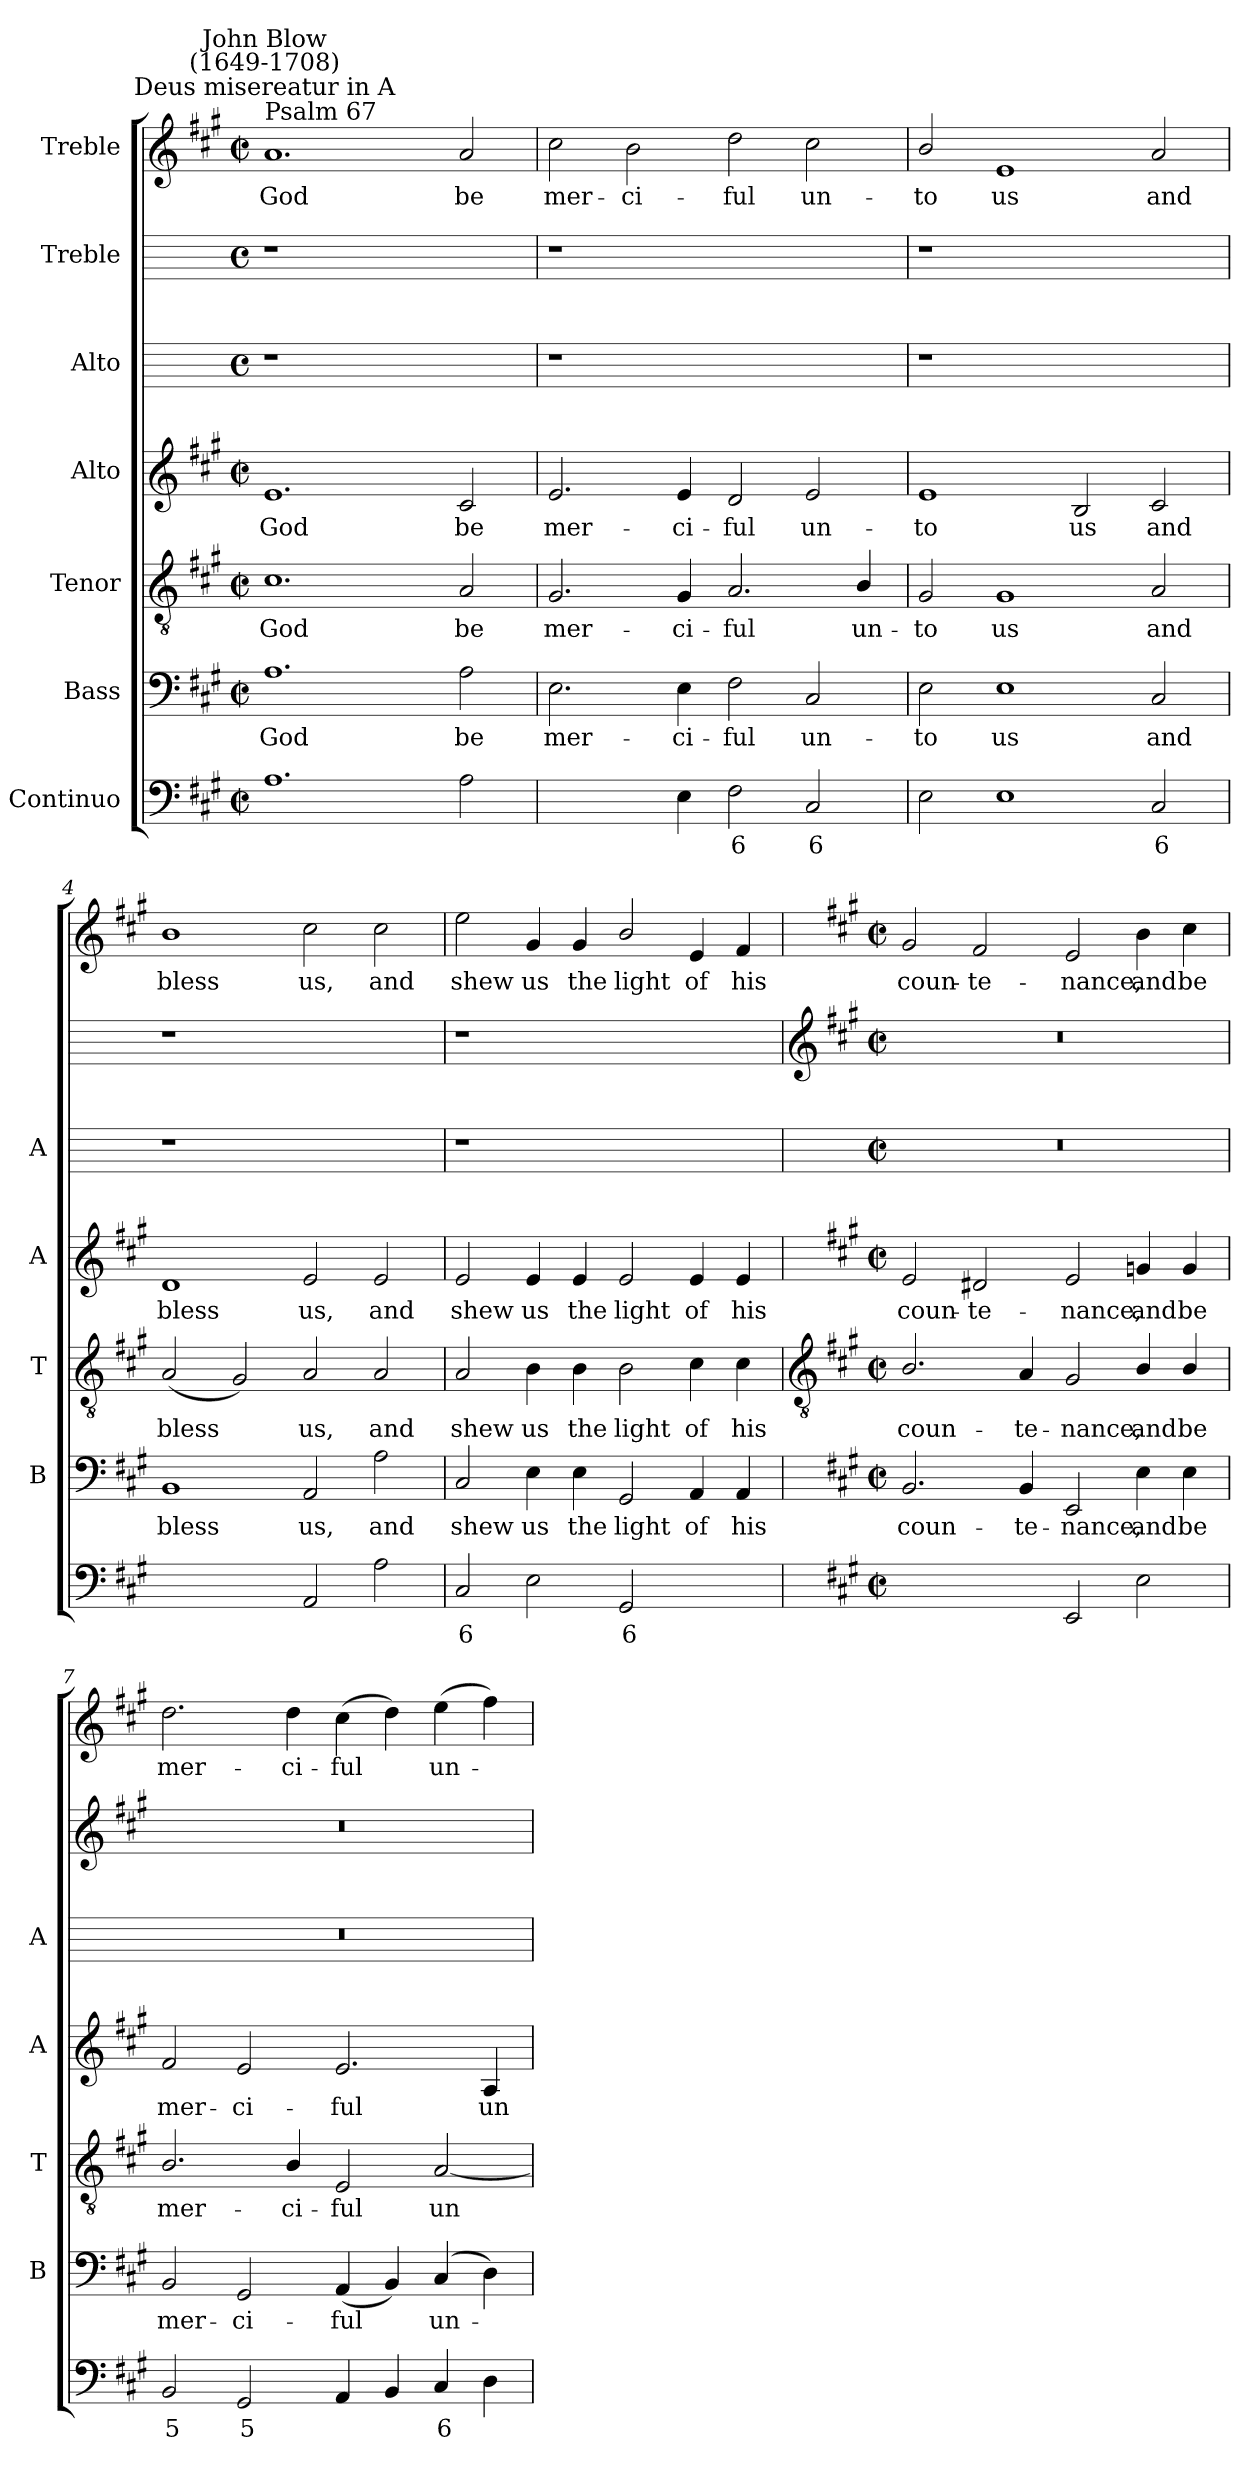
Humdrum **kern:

**kern	**text	**text	**kern	**text	**kern	**text	**kern	**text	**kern	**kern	**kern	**text
*part7	*part7	*part7	*part6	*part6	*part5	*part5	*part4	*part4	*part3	*part2	*part1	*part1
*staff7	*staff7	*staff7	*staff6	*staff6	*staff5	*staff5	*staff4	*staff4	*staff3	*staff2	*staff1	*staff1
*I"Continuo	*	*	*I"Bass	*	*I"Tenor	*	*I"Alto	*	*I"Alto	*I"Treble	*I"Treble	*
*	*	*	*I'B	*	*I'T	*	*I'A	*	*I'A	*	*	*
*clefF4	*	*	*clefF4	*	*clefGv2	*	*clefG2	*	*	*	*clefG2	*
*k[f#c#g#]	*	*	*k[f#c#g#]	*	*k[f#c#g#]	*	*k[f#c#g#]	*	*	*	*k[f#c#g#]	*
*A:	*	*	*A:	*	*A:	*	*A:	*	*	*	*A:	*
*M4/2	*	*	*M4/2	*	*M4/2	*	*M4/2	*	*M4/4	*M4/4	*M4/2	*
*met(c|)	*	*	*met(c|)	*	*met(c|)	*	*met(c|)	*	*met(c)	*met(c)	*met(c|)	*
=1	=1	=1	=1	=1	=1	=1	=1	=1	=1	=1	=1	=1
!	!	!	!	!	!	!	!	!	!	!	!LO:TX:a:t=Psalm 67	!
!	!	!	!	!	!	!	!	!	!	!	!LO:TX:a:cj:t=Deus misereatur in A	!
!	!	!	!	!	!	!	!	!	!	!	!LO:TX:a:cj:t=John Blow\n(1649-1708)	!
!	!	!	!	!LO:LY:b	!	!LO:LY:b	!	!LO:LY:b	!	!	!	!LO:LY:b
1.A	.	.	1.A	God	1.c#	God	1.e	God	1r	1r	1.a	God
.	.	.	.	.	.	.	.	.	1ryy	1ryy	.	.
!	!	!	!	!LO:LY:b	!	!LO:LY:b	!	!LO:LY:b	!	!	!	!LO:LY:b
2A	.	.	2A	be	2A	be	2c#	be	.	.	2a	be
=2	=2	=2	=2	=2	=2	=2	=2	=2	=2	=2	=2	=2
!	!LO:LY:b	!LO:LY:b	!	!LO:LY:b	!	!LO:LY:b	!	!LO:LY:b	!	!	!	!LO:LY:b
[2Eyy	6	3	2.E	mer-	2.G#	mer-	2.e	mer-	1r	1r	2cc#	mer-
!	!LO:LY:b	!	!	!	!	!	!	!	!	!	!	!LO:LY:b
4Eyy]	5	.	.	.	.	.	.	.	.	.	2b	-ci-
!	!	!	!	!LO:LY:b	!	!LO:LY:b	!	!LO:LY:b	!	!	!	!
4E	.	.	4E	-ci-	4G#	-ci-	4e	-ci-	.	.	.	.
!	!LO:LY:b	!	!	!LO:LY:b	!	!LO:LY:b	!	!LO:LY:b	!	!	!	!LO:LY:b
2F#	6	.	2F#	-ful	2.A	-ful	2d	-ful	1ryy	1ryy	2dd	-ful
!	!LO:LY:b	!	!	!LO:LY:b	!	!	!	!LO:LY:b	!	!	!	!LO:LY:b
2C#	6	.	2C#	un-	.	.	2e	un-	.	.	2cc#	un-
!	!	!	!	!	!	!LO:LY:b	!	!	!	!	!	!
.	.	.	.	.	4B/	un-	.	.	.	.	.	.
=3	=3	=3	=3	=3	=3	=3	=3	=3	=3	=3	=3	=3
!	!	!	!	!LO:LY:b	!	!LO:LY:b	!	!LO:LY:b	!	!	!	!LO:LY:b
2E	.	.	2E	-to	2G#	-to	1e	-to	1r	1r	2b/	-to
!	!	!	!	!LO:LY:b	!	!LO:LY:b	!	!	!	!	!	!LO:LY:b
1E	.	.	1E	us	1G#	us	.	.	.	.	1e	us
!	!	!	!	!	!	!	!	!LO:LY:b	!	!	!	!
.	.	.	.	.	.	.	2B	us	1ryy	1ryy	.	.
!	!LO:LY:b	!	!	!LO:LY:b	!	!LO:LY:b	!	!LO:LY:b	!	!	!	!LO:LY:b
2C#	6	.	2C#	and	2A	and	2c#	and	.	.	2a	and
=4	=4	=4	=4	=4	=4	=4	=4	=4	=4	=4	=4	=4
!	!LO:LY:b	!	!	!LO:LY:b	!	!LO:LY:b	!	!LO:LY:b	!	!	!	!LO:LY:b
[2BByy	7	.	1BB	bless	(<2A	bless	1d	bless	1r	1r	1b	bless
!	!LO:LY:b	!	!	!	!	!	!	!	!	!	!	!
2BByy]	6	.	.	.	2G#)	.	.	.	.	.	.	.
!	!	!	!	!LO:LY:b	!	!LO:LY:b	!	!LO:LY:b	!	!	!	!LO:LY:b
2AA	.	.	2AA	us,	2A	us,	2e	us,	1ryy	1ryy	2cc#	us,
!	!	!	!	!LO:LY:b	!	!LO:LY:b	!	!LO:LY:b	!	!	!	!LO:LY:b
2A	.	.	2A	and	2A	and	2e	and	.	.	2cc#	and
=5	=5	=5	=5	=5	=5	=5	=5	=5	=5	=5	=5	=5
!	!LO:LY:b	!	!	!LO:LY:b	!	!LO:LY:b	!	!LO:LY:b	!	!	!	!LO:LY:b
2C#	6	.	2C#	shew	2A	shew	2e	shew	1r	1r	2ee	shew
!	!	!	!	!LO:LY:b	!	!LO:LY:b	!	!LO:LY:b	!	!	!	!LO:LY:b
2E	.	.	4E	us	4B	us	4e	us	.	.	4g#	us
!	!	!	!	!LO:LY:b	!	!LO:LY:b	!	!LO:LY:b	!	!	!	!LO:LY:b
.	.	.	4E	the	4B	the	4e	the	.	.	4g#	the
!	!LO:LY:b	!	!	!LO:LY:b	!	!LO:LY:b	!	!LO:LY:b	!	!	!	!LO:LY:b
2GG#	6	.	2GG#	light	2B	light	2e	light	1ryy	1ryy	2b/	light
!	!LO:LY:b	!	!	!LO:LY:b	!	!LO:LY:b	!	!LO:LY:b	!	!	!	!LO:LY:b
[4AAyy	5	.	4AA	of	4c#	of	4e	of	.	.	4e	of
!	!LO:LY:b	!	!	!LO:LY:b	!	!LO:LY:b	!	!LO:LY:b	!	!	!	!LO:LY:b
4AAyy]	6	.	4AA	his	4c#	his	4e	his	.	.	4f#	his
!!LO:LB:g=z
=6	=6	=6	=6	=6	=6	=6	=6	=6	=6	=6	=6	=6
*	*	*	*	*	*clefGv2	*	*	*	*	*clefG2	*	*
*	*	*	*	*	*	*	*	*	*	*k[f#c#g#]	*	*
*	*	*	*	*	*	*	*	*	*	*A:	*	*
*M4/2	*	*	*M4/2	*	*M4/2	*	*M4/2	*	*M4/2	*M4/2	*M4/2	*
*met(c|)	*	*	*met(c|)	*	*met(c|)	*	*met(c|)	*	*met(c|)	*met(c|)	*met(c|)	*
!	!LO:LY:b	!LO:LY:b	!	!LO:LY:b	!	!LO:LY:b	!	!LO:LY:b	!	!	!	!LO:LY:b
[2BByy	6	4	2.BB	coun-	2.B/	coun-	2e	coun-	0r	0r	2g#	coun-
!	!LO:LY:b	!LO:LY:b	!	!	!	!	!	!LO:LY:b	!	!	!	!LO:LY:b
2BByy]	5	3	.	.	.	.	2d#X	-te-	.	.	2f#	-te-
!	!	!	!	!LO:LY:b	!	!LO:LY:b	!	!	!	!	!	!
.	.	.	4BB	-te-	4A	-te-	.	.	.	.	.	.
!	!	!	!	!LO:LY:b	!	!LO:LY:b	!	!LO:LY:b	!	!	!	!LO:LY:b
2EE	.	.	2EE	-nance,	2G#	-nance,	2e	-nance,	.	.	2e	-nance,
!	!	!	!	!LO:LY:b	!	!LO:LY:b	!	!LO:LY:b	!	!	!	!LO:LY:b
2E	.	.	4E	and	4B/	and	4gn	and	.	.	4b	and
!	!	!	!	!LO:LY:b	!	!LO:LY:b	!	!LO:LY:b	!	!	!	!LO:LY:b
.	.	.	4E	be	4B/	be	4g	be	.	.	4cc#	be
=7	=7	=7	=7	=7	=7	=7	=7	=7	=7	=7	=7	=7
!	!LO:LY:b	!	!	!LO:LY:b	!	!LO:LY:b	!	!LO:LY:b	!	!	!	!LO:LY:b
2BB	5	.	2BB	mer-	2.B/	mer-	2f#	mer-	0r	0r	2.dd	mer-
!	!LO:LY:b	!	!	!LO:LY:b	!	!	!	!LO:LY:b	!	!	!	!
2GG#	5	.	2GG#	-ci-	.	.	2e	-ci-	.	.	.	.
!	!	!	!	!	!	!LO:LY:b	!	!	!	!	!	!LO:LY:b
.	.	.	.	.	4B/	-ci-	.	.	.	.	4dd	-ci-
!	!	!	!	!LO:LY:b	!	!LO:LY:b	!	!LO:LY:b	!	!	!	!LO:LY:b
4AA	.	.	(<4AA	-ful	2E	-ful	2.e	-ful	.	.	(>4cc#	-ful
4BB	.	.	4BB)	.	.	.	.	.	.	.	4dd)	.
!	!LO:LY:b	!	!	!LO:LY:b	!	!LO:LY:b	!	!	!	!	!	!LO:LY:b
4C#	6	.	(<4C#	un-	[2A	un-	.	.	.	.	(>4ee	un-
!	!	!	!	!	!	!	!	!LO:LY:b	!	!	!	!
4D	.	.	4D)	.	.	.	4A	un-	.	.	4ff#)	.
=	=	=	=	=	=	=	=	=	=	=	=	=
*-	*-	*-	*-	*-	*-	*-	*-	*-	*-	*-	*-	*-
